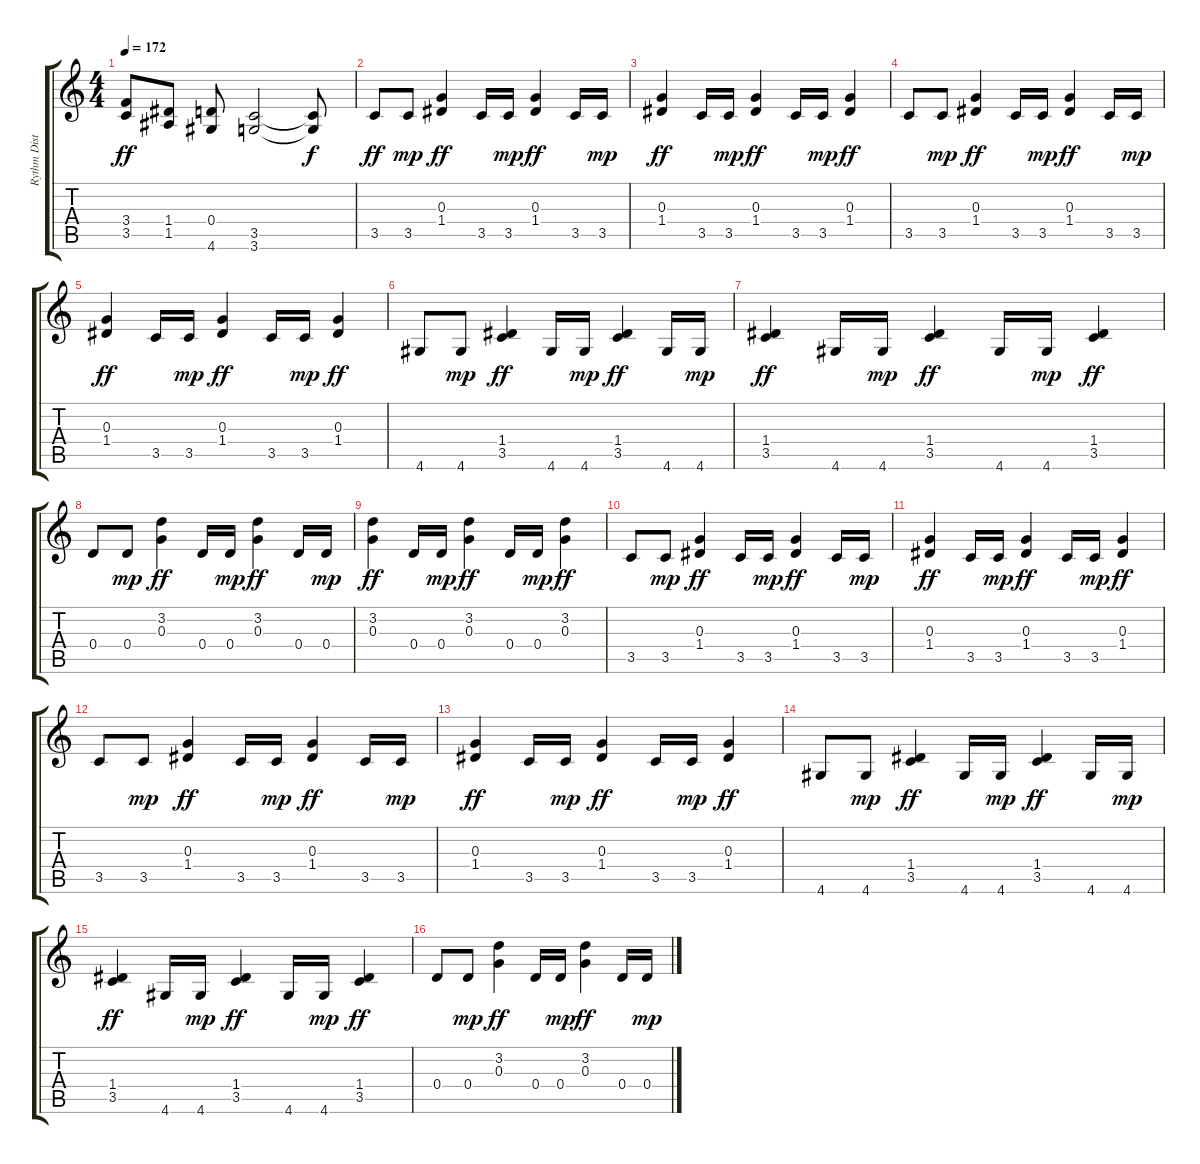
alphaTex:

\track ("Rythm Distortion Guitar" "Rythm Dist") {instrument distortionguitar}
\staff {score tabs}
\tuning (E4 B3 G3 D3 A2 E2) {hide}
\ts (4 4)
\tempo 172
\clef g2
\ks c
(3.4 3.5).8{dy ff} (1.4 1.5).8 (0.4 4.6).8 (3.5 3.6).2 (3.5{t} 3.6{t}).8{dy f} |
3.5.8{dy ff} 3.5.8{dy mp} (0.3 1.4).4{dy ff} 3.5.16 3.5.16{dy mp} (0.3 1.4).4{dy ff} 3.5.16 3.5.16{dy mp} |
(0.3 1.4).4{dy ff} 3.5.16 3.5.16{dy mp} (0.3 1.4).4{dy ff} 3.5.16 3.5.16{dy mp} (0.3 1.4).4{dy ff} |
3.5.8 3.5.8{dy mp} (0.3 1.4).4{dy ff} 3.5.16 3.5.16{dy mp} (0.3 1.4).4{dy ff} 3.5.16 3.5.16{dy mp} |
(0.3 1.4).4{dy ff} 3.5.16 3.5.16{dy mp} (0.3 1.4).4{dy ff} 3.5.16 3.5.16{dy mp} (0.3 1.4).4{dy ff} |
4.6.8 4.6.8{dy mp} (1.4 3.5).4{dy ff} 4.6.16 4.6.16{dy mp} (1.4 3.5).4{dy ff} 4.6.16 4.6.16{dy mp} |
(1.4 3.5).4{dy ff} 4.6.16 4.6.16{dy mp} (1.4 3.5).4{dy ff} 4.6.16 4.6.16{dy mp} (1.4 3.5).4{dy ff} |
0.4.8 0.4.8{dy mp} (3.2 0.3).4{dy ff} 0.4.16 0.4.16{dy mp} (3.2 0.3).4{dy ff} 0.4.16 0.4.16{dy mp} |
(3.2 0.3).4{dy ff} 0.4.16 0.4.16{dy mp} (3.2 0.3).4{dy ff} 0.4.16 0.4.16{dy mp} (3.2 0.3).4{dy ff} |
3.5.8 3.5.8{dy mp} (0.3 1.4).4{dy ff} 3.5.16 3.5.16{dy mp} (0.3 1.4).4{dy ff} 3.5.16 3.5.16{dy mp} |
(0.3 1.4).4{dy ff} 3.5.16 3.5.16{dy mp} (0.3 1.4).4{dy ff} 3.5.16 3.5.16{dy mp} (0.3 1.4).4{dy ff} |
3.5.8 3.5.8{dy mp} (0.3 1.4).4{dy ff} 3.5.16 3.5.16{dy mp} (0.3 1.4).4{dy ff} 3.5.16 3.5.16{dy mp} |
(0.3 1.4).4{dy ff} 3.5.16 3.5.16{dy mp} (0.3 1.4).4{dy ff} 3.5.16 3.5.16{dy mp} (0.3 1.4).4{dy ff} |
4.6.8 4.6.8{dy mp} (1.4 3.5).4{dy ff} 4.6.16 4.6.16{dy mp} (1.4 3.5).4{dy ff} 4.6.16 4.6.16{dy mp} |
(1.4 3.5).4{dy ff} 4.6.16 4.6.16{dy mp} (1.4 3.5).4{dy ff} 4.6.16 4.6.16{dy mp} (1.4 3.5).4{dy ff} |
0.4.8 0.4.8{dy mp} (3.2 0.3).4{dy ff} 0.4.16 0.4.16{dy mp} (3.2 0.3).4{dy ff} 0.4.16 0.4.16{dy mp}
